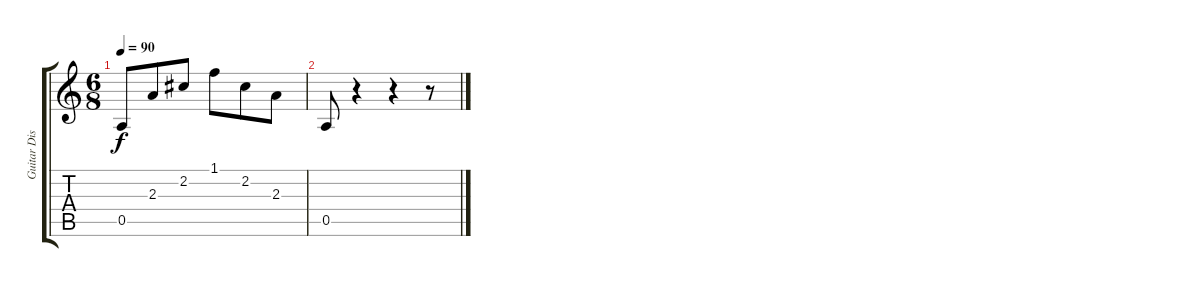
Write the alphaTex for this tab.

\track ("Guitar Dist" "Guitar Dis") {instrument distortionguitar}
\staff {score tabs}
\tuning (E4 B3 G3 D3 A2 E2) {hide}
\ts (6 8)
\tempo 90
\clef g2
\ks c
0.5.8{dy f} 2.3.8 2.2.8 1.1.8 2.2.8 2.3.8 |
0.5.8 r.4 r.4 r.8
